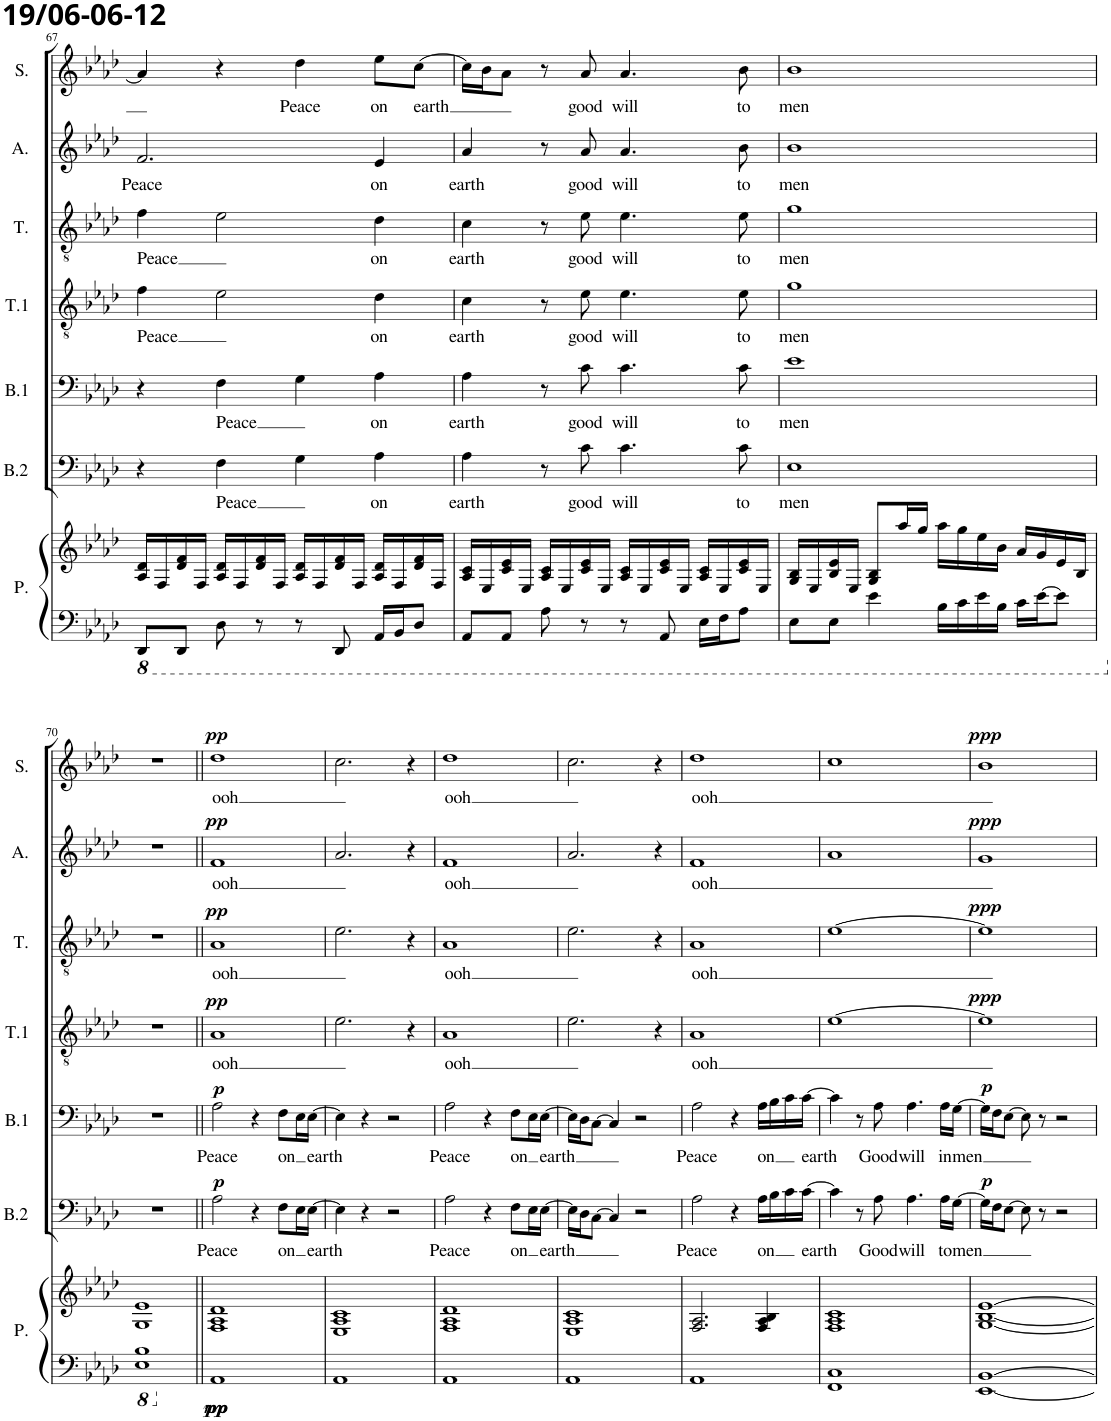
**kern	**kern	**dynam	**kern	**text	**dynam	**kern	**text	**dynam	**kern	**text	**dynam	**kern	**text	**dynam	**kern	**text	**dynam	**kern	**text	**dynam
*part7	*part7	*part7	*part6	*part6	*part6	*part5	*part5	*part5	*part4	*part4	*part4	*part3	*part3	*part3	*part2	*part2	*part2	*part1	*part1	*part1
*staff8	*staff7	*staff7/8	*staff6	*staff6	*staff6	*staff5	*staff5	*staff5	*staff4	*staff4	*staff4	*staff3	*staff3	*staff3	*staff2	*staff2	*staff2	*staff1	*staff1	*staff1
*I"Piano	*	*	*I"Bas 2	*	*	*I"Bas 1	*	*	*I"Tenor 1	*	*	*I"Tenor	*	*	*I"Alt	*	*	*I"Sopraan	*	*
*I'P.	*	*	*I'B.2	*	*	*I'B.1	*	*	*I'T.1	*	*	*I'T.	*	*	*I'A.	*	*	*I'S.	*	*
!!LO:PB:g=z
*clefF4	*clefG2	*	*clefF4	*	*	*clefF4	*	*	*clefGv2	*	*	*clefGv2	*	*	*clefG2	*	*	*clefG2	*	*
*k[b-e-a-d-]	*k[b-e-a-d-]	*	*k[b-e-a-d-]	*	*	*k[b-e-a-d-]	*	*	*k[b-e-a-d-]	*	*	*k[b-e-a-d-]	*	*	*k[b-e-a-d-]	*	*	*k[b-e-a-d-]	*	*
*M4/4	*M4/4	*	*M4/4	*	*	*M4/4	*	*	*M4/4	*	*	*M4/4	*	*	*M4/4	*	*	*M4/4	*	*
*8ba	*	*	*	*	*	*	*	*	*	*	*	*	*	*	*	*	*	*	*	*
=67	=67	=67	=67	=67	=67	=67	=67	=67	=67	=67	=67	=67	=67	=67	=67	=67	=67	=67	=67	=67
!	!	!	!	!	!	!	!	!	!	!LO:LY:b	!	!	!LO:LY:b	!	!	!LO:LY:b	!	!	!	!
8DDD-/L	16A-/ 16d-/LL	.	4r	.	.	4r	.	.	4f\	Peace	.	4f\	Peace	.	2.f/	Peace	.	4a-/]	.	.
.	16F/	.	.	.	.	.	.	.	.	.	.	.	.	.	.	.	.	.	.	.
8DDD-/J	16d-/ 16f/	.	.	.	.	.	.	.	.	.	.	.	.	.	.	.	.	.	.	.
.	16F/JJ	.	.	.	.	.	.	.	.	.	.	.	.	.	.	.	.	.	.	.
!	!	!	!	!LO:LY:b	!	!	!LO:LY:b	!	!	!	!	!	!	!	!	!	!	!	!	!
8DD-\	16A-/ 16d-/LL	.	4F\	Peace	.	4F\	Peace	.	2e-\	.	.	2e-\	.	.	.	.	.	4r	.	.
.	16F/	.	.	.	.	.	.	.	.	.	.	.	.	.	.	.	.	.	.	.
8r	16d-/ 16f/	.	.	.	.	.	.	.	.	.	.	.	.	.	.	.	.	.	.	.
.	16F/JJ	.	.	.	.	.	.	.	.	.	.	.	.	.	.	.	.	.	.	.
!	!	!	!	!	!	!	!	!	!	!	!	!	!	!	!	!	!	!	!LO:LY:b	!
8r	16A-/ 16d-/LL	.	4G\	.	.	4G\	.	.	.	.	.	.	.	.	.	.	.	4dd-\	Peace	.
.	16F/	.	.	.	.	.	.	.	.	.	.	.	.	.	.	.	.	.	.	.
8DDD-/	16d-/ 16f/	.	.	.	.	.	.	.	.	.	.	.	.	.	.	.	.	.	.	.
.	16F/JJ	.	.	.	.	.	.	.	.	.	.	.	.	.	.	.	.	.	.	.
!	!	!	!	!LO:LY:b	!	!	!LO:LY:b	!	!	!LO:LY:b	!	!	!LO:LY:b	!	!	!LO:LY:b	!	!	!LO:LY:b	!
16AAA-/LL	16A-/ 16d-/LL	.	4A-\	on	.	4A-\	on	.	4d-\	on	.	4d-\	on	.	4e-/	on	.	8ee-\L	on	.
16BBB-/J	16F/	.	.	.	.	.	.	.	.	.	.	.	.	.	.	.	.	.	.	.
!	!	!	!	!	!	!	!	!	!	!	!	!	!	!	!	!	!	!	!LO:LY:b	!
8DD-/J	16d-/ 16f/	.	.	.	.	.	.	.	.	.	.	.	.	.	.	.	.	[8cc\J	earth	.
.	16F/JJ	.	.	.	.	.	.	.	.	.	.	.	.	.	.	.	.	.	.	.
=68	=68	=68	=68	=68	=68	=68	=68	=68	=68	=68	=68	=68	=68	=68	=68	=68	=68	=68	=68	=68
*X8ba	*	*	*	*	*	*	*	*	*	*	*	*	*	*	*	*	*	*	*	*
!	!	!	!	!LO:LY:b	!	!	!LO:LY:b	!	!	!LO:LY:b	!	!	!LO:LY:b	!	!	!LO:LY:b	!	!	!	!
8AA-/L	16A-/ 16c/LL	.	4A-\	earth	.	4A-\	earth	.	4c\	earth	.	4c\	earth	.	4a-/	earth	.	16cc\LL]	.	.
.	16E-/	.	.	.	.	.	.	.	.	.	.	.	.	.	.	.	.	16b-\J	.	.
8AA-/J	16c/ 16e-/	.	.	.	.	.	.	.	.	.	.	.	.	.	.	.	.	8a-\J	.	.
.	16E-/JJ	.	.	.	.	.	.	.	.	.	.	.	.	.	.	.	.	.	.	.
8A-\	16A-/ 16c/LL	.	8r	.	.	8r	.	.	8r	.	.	8r	.	.	8r	.	.	8r	.	.
.	16E-/	.	.	.	.	.	.	.	.	.	.	.	.	.	.	.	.	.	.	.
!	!	!	!	!LO:LY:b	!	!	!LO:LY:b	!	!	!LO:LY:b	!	!	!LO:LY:b	!	!	!LO:LY:b	!	!	!LO:LY:b	!
8r	16c/ 16e-/	.	8c\	good	.	8c\	good	.	8e-\	good	.	8e-\	good	.	8a-/	good	.	8a-/	good	.
.	16E-/JJ	.	.	.	.	.	.	.	.	.	.	.	.	.	.	.	.	.	.	.
!	!	!	!	!LO:LY:b	!	!	!LO:LY:b	!	!	!LO:LY:b	!	!	!LO:LY:b	!	!	!LO:LY:b	!	!	!LO:LY:b	!
8r	16A-/ 16c/LL	.	4.c\	will	.	4.c\	will	.	4.e-\	will	.	4.e-\	will	.	4.a-/	will	.	4.a-/	will	.
.	16E-/	.	.	.	.	.	.	.	.	.	.	.	.	.	.	.	.	.	.	.
8AA-/	16c/ 16e-/	.	.	.	.	.	.	.	.	.	.	.	.	.	.	.	.	.	.	.
.	16E-/JJ	.	.	.	.	.	.	.	.	.	.	.	.	.	.	.	.	.	.	.
16E-\LL	16A-/ 16c/LL	.	.	.	.	.	.	.	.	.	.	.	.	.	.	.	.	.	.	.
16F\J	16E-/	.	.	.	.	.	.	.	.	.	.	.	.	.	.	.	.	.	.	.
!	!	!	!	!LO:LY:b	!	!	!LO:LY:b	!	!	!LO:LY:b	!	!	!LO:LY:b	!	!	!LO:LY:b	!	!	!LO:LY:b	!
8A-\J	16c/ 16e-/	.	8c\	to	.	8c\	to	.	8e-\	to	.	8e-\	to	.	8b-\	to	.	8b-\	to	.
.	16E-/JJ	.	.	.	.	.	.	.	.	.	.	.	.	.	.	.	.	.	.	.
=69	=69	=69	=69	=69	=69	=69	=69	=69	=69	=69	=69	=69	=69	=69	=69	=69	=69	=69	=69	=69
!	!	!	!	!LO:LY:b	!	!	!LO:LY:b	!	!	!LO:LY:b	!	!	!LO:LY:b	!	!	!LO:LY:b	!	!	!LO:LY:b	!
8E-\L	16G/ 16B-/LL	.	1E-	men	.	1e-	men	.	1g	men	.	1g	men	.	1b-	men	.	1b-	men	.
.	16E-/	.	.	.	.	.	.	.	.	.	.	.	.	.	.	.	.	.	.	.
8E-\J	16B-/ 16e-/	.	.	.	.	.	.	.	.	.	.	.	.	.	.	.	.	.	.	.
.	16E-/JJ	.	.	.	.	.	.	.	.	.	.	.	.	.	.	.	.	.	.	.
4e-\	8G/ 8B-/L	.	.	.	.	.	.	.	.	.	.	.	.	.	.	.	.	.	.	.
.	16aa-/L	.	.	.	.	.	.	.	.	.	.	.	.	.	.	.	.	.	.	.
.	16gg/JJ	.	.	.	.	.	.	.	.	.	.	.	.	.	.	.	.	.	.	.
16B-\LL	16aa-\LL	.	.	.	.	.	.	.	.	.	.	.	.	.	.	.	.	.	.	.
16c\	16gg\	.	.	.	.	.	.	.	.	.	.	.	.	.	.	.	.	.	.	.
16e-\	16ee-\	.	.	.	.	.	.	.	.	.	.	.	.	.	.	.	.	.	.	.
16B-\JJ	16b-\JJ	.	.	.	.	.	.	.	.	.	.	.	.	.	.	.	.	.	.	.
16c\LL	16a-/LL	.	.	.	.	.	.	.	.	.	.	.	.	.	.	.	.	.	.	.
[16e-\J	16g/	.	.	.	.	.	.	.	.	.	.	.	.	.	.	.	.	.	.	.
8e-\J]	16e-/	.	.	.	.	.	.	.	.	.	.	.	.	.	.	.	.	.	.	.
.	16B-/JJ	.	.	.	.	.	.	.	.	.	.	.	.	.	.	.	.	.	.	.
!!LO:LB:g=z
=70	=70	=70	=70	=70	=70	=70	=70	=70	=70	=70	=70	=70	=70	=70	=70	=70	=70	=70	=70	=70
*8ba	*	*	*	*	*	*	*	*	*	*	*	*	*	*	*	*	*	*	*	*
1EE- 1BB-	1G 1e-	.	1r	.	.	1r	.	.	1r	.	.	1r	.	.	1r	.	.	1r	.	.
=71||	=71||	=71||	=71||	=71||	=71||	=71||	=71||	=71||	=71||	=71||	=71||	=71||	=71||	=71||	=71||	=71||	=71||	=71||	=71||	=71||
*X8ba	*	*	*	*	*	*	*	*	*	*	*	*	*	*	*	*	*	*	*	*
!	!	!LO:DY:b=2	!	!LO:LY:b	!	!	!LO:LY:b	!	!	!LO:LY:b	!	!	!LO:LY:b	!	!	!LO:LY:b	!	!	!LO:LY:b	!
!	!	!LO:DY:n=1:b=2	!	!	!	!	!	!	!	!	!	!	!	!	!	!	!	!	!	!
!	!	!LO:DY:n=2:b=2	!	!	!LO:DY:a	!	!	!LO:DY:a	!	!	!LO:DY:a	!	!	!LO:DY:a	!	!	!LO:DY:a	!	!	!LO:DY:a
1AA-	1F 1A- 1d-	mp pp pp	2A-\	Peace	p	2A-\	Peace	p	1A-	ooh	pp	1A-	ooh	pp	1f	ooh	pp	1dd-	ooh	pp
.	.	.	4r	.	.	4r	.	.	.	.	.	.	.	.	.	.	.	.	.	.
!	!	!	!	!LO:LY:b	!	!	!LO:LY:b	!	!	!	!	!	!	!	!	!	!	!	!	!
.	.	.	8F\L	on	.	8F\L	on	.	.	.	.	.	.	.	.	.	.	.	.	.
.	.	.	16E-\L	.	.	16E-\L	.	.	.	.	.	.	.	.	.	.	.	.	.	.
!	!	!	!	!LO:LY:b	!	!	!LO:LY:b	!	!	!	!	!	!	!	!	!	!	!	!	!
.	.	.	[16E-\JJ	earth	.	[16E-\JJ	earth	.	.	.	.	.	.	.	.	.	.	.	.	.
=72	=72	=72	=72	=72	=72	=72	=72	=72	=72	=72	=72	=72	=72	=72	=72	=72	=72	=72	=72	=72
1AA-	1E- 1A- 1c	.	4E-\]	.	.	4E-\]	.	.	2.e-\	.	.	2.e-\	.	.	2.a-/	.	.	2.cc\	.	.
.	.	.	4r	.	.	4r	.	.	.	.	.	.	.	.	.	.	.	.	.	.
.	.	.	2r	.	.	2r	.	.	.	.	.	.	.	.	.	.	.	.	.	.
.	.	.	.	.	.	.	.	.	4r	.	.	4r	.	.	4r	.	.	4r	.	.
=73	=73	=73	=73	=73	=73	=73	=73	=73	=73	=73	=73	=73	=73	=73	=73	=73	=73	=73	=73	=73
!	!	!	!	!LO:LY:b	!	!	!LO:LY:b	!	!	!LO:LY:b	!	!	!LO:LY:b	!	!	!LO:LY:b	!	!	!LO:LY:b	!
1AA-	1F 1A- 1d-	.	2A-\	Peace	.	2A-\	Peace	.	1A-	ooh	.	1A-	ooh	.	1f	ooh	.	1dd-	ooh	.
.	.	.	4r	.	.	4r	.	.	.	.	.	.	.	.	.	.	.	.	.	.
!	!	!	!	!LO:LY:b	!	!	!LO:LY:b	!	!	!	!	!	!	!	!	!	!	!	!	!
.	.	.	8F\L	on	.	8F\L	on	.	.	.	.	.	.	.	.	.	.	.	.	.
.	.	.	16E-\L	.	.	16E-\L	.	.	.	.	.	.	.	.	.	.	.	.	.	.
!	!	!	!	!LO:LY:b	!	!	!LO:LY:b	!	!	!	!	!	!	!	!	!	!	!	!	!
.	.	.	[16E-\JJ	earth	.	[16E-\JJ	earth	.	.	.	.	.	.	.	.	.	.	.	.	.
=74	=74	=74	=74	=74	=74	=74	=74	=74	=74	=74	=74	=74	=74	=74	=74	=74	=74	=74	=74	=74
1AA-	1E- 1A- 1c	.	16E-\LL]	.	.	16E-\LL]	.	.	2.e-\	.	.	2.e-\	.	.	2.a-/	.	.	2.cc\	.	.
.	.	.	16D-\J	.	.	16D-\J	.	.	.	.	.	.	.	.	.	.	.	.	.	.
.	.	.	[8C\J	.	.	[8C\J	.	.	.	.	.	.	.	.	.	.	.	.	.	.
.	.	.	4C/]	.	.	4C/]	.	.	.	.	.	.	.	.	.	.	.	.	.	.
.	.	.	2r	.	.	2r	.	.	.	.	.	.	.	.	.	.	.	.	.	.
.	.	.	.	.	.	.	.	.	4r	.	.	4r	.	.	4r	.	.	4r	.	.
=75	=75	=75	=75	=75	=75	=75	=75	=75	=75	=75	=75	=75	=75	=75	=75	=75	=75	=75	=75	=75
!	!	!	!	!LO:LY:b	!	!	!LO:LY:b	!	!	!LO:LY:b	!	!	!LO:LY:b	!	!	!LO:LY:b	!	!	!LO:LY:b	!
1AA-	2.F/ 2.A-/	.	2A-\	Peace	.	2A-\	Peace	.	1A-	ooh	.	1A-	ooh	.	1f	ooh	.	1dd-	ooh	.
.	.	.	4r	.	.	4r	.	.	.	.	.	.	.	.	.	.	.	.	.	.
!	!	!	!	!LO:LY:b	!	!	!LO:LY:b	!	!	!	!	!	!	!	!	!	!	!	!	!
.	4F/ 4A-/ 4B-/	.	16A-\LL	on	.	16A-\LL	on	.	.	.	.	.	.	.	.	.	.	.	.	.
.	.	.	16B-\	.	.	16B-\	.	.	.	.	.	.	.	.	.	.	.	.	.	.
.	.	.	16c\	.	.	16c\	.	.	.	.	.	.	.	.	.	.	.	.	.	.
!	!	!	!	!LO:LY:b	!	!	!LO:LY:b	!	!	!	!	!	!	!	!	!	!	!	!	!
.	.	.	[16c\JJ	earth	.	[16c\JJ	earth	.	.	.	.	.	.	.	.	.	.	.	.	.
=76	=76	=76	=76	=76	=76	=76	=76	=76	=76	=76	=76	=76	=76	=76	=76	=76	=76	=76	=76	=76
1FF 1C	1F 1A- 1c	.	4c\]	.	.	4c\]	.	.	[1e-	.	.	[1e-	.	.	1a-	.	.	1cc	.	.
.	.	.	8r	.	.	8r	.	.	.	.	.	.	.	.	.	.	.	.	.	.
!	!	!	!	!LO:LY:b	!	!	!LO:LY:b	!	!	!	!	!	!	!	!	!	!	!	!	!
.	.	.	8A-\	Good	.	8A-\	Good	.	.	.	.	.	.	.	.	.	.	.	.	.
!	!	!	!	!LO:LY:b	!	!	!LO:LY:b	!	!	!	!	!	!	!	!	!	!	!	!	!
.	.	.	4.A-\	will	.	4.A-\	will	.	.	.	.	.	.	.	.	.	.	.	.	.
!	!	!	!	!LO:LY:b	!	!	!LO:LY:b	!	!	!	!	!	!	!	!	!	!	!	!	!
.	.	.	16A-\LL	to	.	16A-\LL	in	.	.	.	.	.	.	.	.	.	.	.	.	.
!	!	!	!	!LO:LY:b	!	!	!LO:LY:b	!	!	!	!	!	!	!	!	!	!	!	!	!
.	.	.	[16G\JJ	men	.	[16G\JJ	men	.	.	.	.	.	.	.	.	.	.	.	.	.
=77	=77	=77	=77	=77	=77	=77	=77	=77	=77	=77	=77	=77	=77	=77	=77	=77	=77	=77	=77	=77
!	!	!	!	!	!LO:DY:a	!	!	!LO:DY:a	!	!	!LO:DY:a	!	!	!LO:DY:a	!	!	!LO:DY:a	!	!	!LO:DY:a
[1EE- [1BB-	[1G [1B- [1e-	.	16G\LL]	.	p	16G\LL]	.	p	1e-]	.	ppp	1e-]	.	ppp	1g	.	ppp	1b-	.	ppp
.	.	.	16F\J	.	.	16F\J	.	.	.	.	.	.	.	.	.	.	.	.	.	.
.	.	.	[8E-\J	.	.	[8E-\J	.	.	.	.	.	.	.	.	.	.	.	.	.	.
.	.	.	8E-\]	.	.	8E-\]	.	.	.	.	.	.	.	.	.	.	.	.	.	.
.	.	.	8r	.	.	8r	.	.	.	.	.	.	.	.	.	.	.	.	.	.
.	.	.	2r	.	.	2r	.	.	.	.	.	.	.	.	.	.	.	.	.	.
=	=	=	=	=	=	=	=	=	=	=	=	=	=	=	=	=	=	=	=	=
*-	*-	*-	*-	*-	*-	*-	*-	*-	*-	*-	*-	*-	*-	*-	*-	*-	*-	*-	*-	*-
